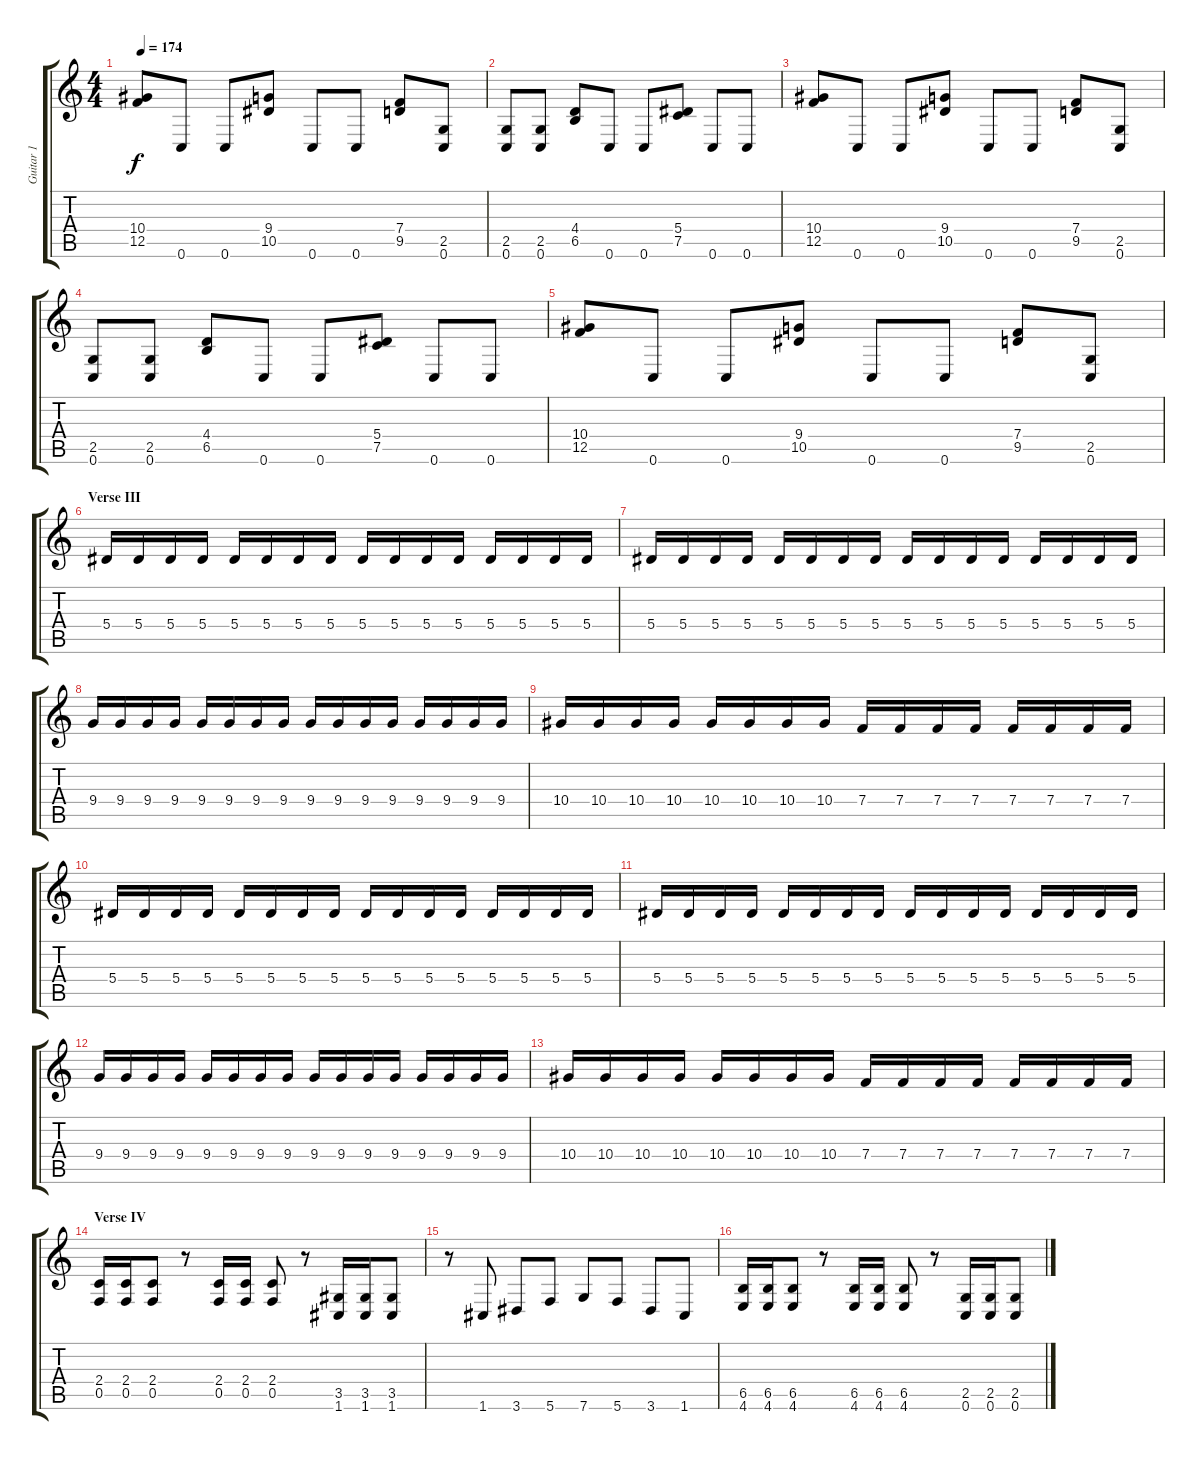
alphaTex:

\track ("Guitar 1" "Guitar 1") {instrument distortionguitar}
\staff {score tabs}
\tuning (C4 G3 Eb3 Bb2 F2 C2) {hide}
\ts (4 4)
\tempo 174
\clef g2
\ks c
(10.4 12.5).8{dy f} 0.6.8 0.6.8 (9.4 10.5).8 0.6.8 0.6.8 (7.4 9.5).8 (2.5 0.6).8 |
(2.5 0.6).8 (2.5 0.6).8 (4.4 6.5).8 0.6.8 0.6.8 (5.4 7.5).8 0.6.8 0.6.8 |
(10.4 12.5).8 0.6.8 0.6.8 (9.4 10.5).8 0.6.8 0.6.8 (7.4 9.5).8 (2.5 0.6).8 |
(2.5 0.6).8 (2.5 0.6).8 (4.4 6.5).8 0.6.8 0.6.8 (5.4 7.5).8 0.6.8 0.6.8 |
(10.4 12.5).8 0.6.8 0.6.8 (9.4 10.5).8 0.6.8 0.6.8 (7.4 9.5).8 (2.5 0.6).8 |
\section ("" "Verse III")
5.4.16 5.4.16 5.4.16 5.4.16 5.4.16 5.4.16 5.4.16 5.4.16 5.4.16 5.4.16 5.4.16 5.4.16 5.4.16 5.4.16 5.4.16 5.4.16 |
5.4.16 5.4.16 5.4.16 5.4.16 5.4.16 5.4.16 5.4.16 5.4.16 5.4.16 5.4.16 5.4.16 5.4.16 5.4.16 5.4.16 5.4.16 5.4.16 |
9.4.16 9.4.16 9.4.16 9.4.16 9.4.16 9.4.16 9.4.16 9.4.16 9.4.16 9.4.16 9.4.16 9.4.16 9.4.16 9.4.16 9.4.16 9.4.16 |
10.4.16 10.4.16 10.4.16 10.4.16 10.4.16 10.4.16 10.4.16 10.4.16 7.4.16 7.4.16 7.4.16 7.4.16 7.4.16 7.4.16 7.4.16 7.4.16 |
5.4.16 5.4.16 5.4.16 5.4.16 5.4.16 5.4.16 5.4.16 5.4.16 5.4.16 5.4.16 5.4.16 5.4.16 5.4.16 5.4.16 5.4.16 5.4.16 |
5.4.16 5.4.16 5.4.16 5.4.16 5.4.16 5.4.16 5.4.16 5.4.16 5.4.16 5.4.16 5.4.16 5.4.16 5.4.16 5.4.16 5.4.16 5.4.16 |
9.4.16 9.4.16 9.4.16 9.4.16 9.4.16 9.4.16 9.4.16 9.4.16 9.4.16 9.4.16 9.4.16 9.4.16 9.4.16 9.4.16 9.4.16 9.4.16 |
10.4.16 10.4.16 10.4.16 10.4.16 10.4.16 10.4.16 10.4.16 10.4.16 7.4.16 7.4.16 7.4.16 7.4.16 7.4.16 7.4.16 7.4.16 7.4.16 |
\section ("" "Verse IV")
(2.4 0.5).16 (2.4 0.5).16 (2.4 0.5).8 r.8 (2.4 0.5).16 (2.4 0.5).16 (2.4 0.5).8 r.8 (3.5 1.6).16 (3.5 1.6).16 (3.5 1.6).8 |
r.8 1.6.8 3.6.8 5.6.8 7.6.8 5.6.8 3.6.8 1.6.8 |
(6.5 4.6).16 (6.5 4.6).16 (6.5 4.6).8 r.8 (6.5 4.6).16 (6.5 4.6).16 (6.5 4.6).8 r.8 (2.5 0.6).16 (2.5 0.6).16 (2.5 0.6).8
